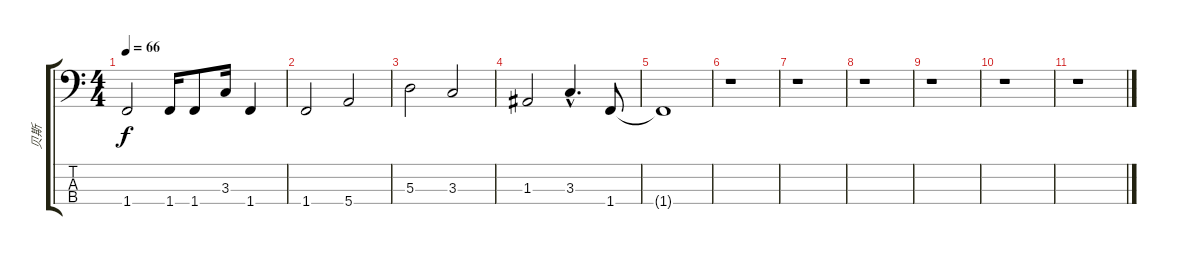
\track ("贝斯" "贝斯") {instrument electricbassfinger}
\staff {score tabs}
\tuning (G2 D2 A1 E1) {hide}
\ts (4 4)
\tempo 66
\clef f4
\ks c
1.4.2{dy f} 1.4.16 1.4.8 3.3.16 1.4.4 |
1.4.2 5.4.2 |
5.3.2 3.3.2 |
1.3.2 3.3{hac}.4{d} 1.4.8 |
1.4{t}.1 |
r.1 |
r.1 |
r.1 |
r.1 |
r.1 |
r.1
